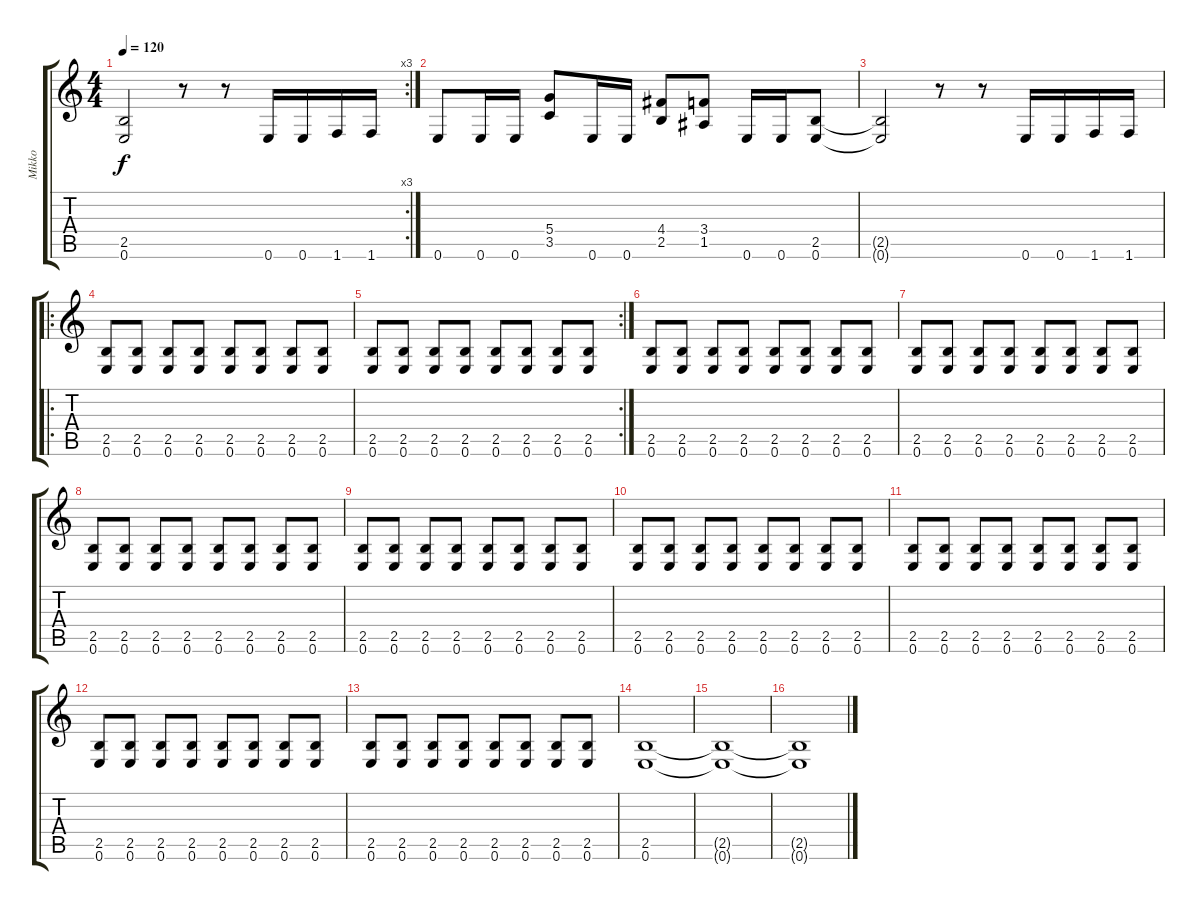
\track ("Mikko" "Mikko") {instrument distortionguitar}
\staff {score tabs}
\tuning (E4 B3 G3 D3 A2 E2) {hide}
\rc 3
\ts (4 4)
\tempo 120
\clef g2
\ks c
(2.5{t} 0.6{t}).2{dy f} r.8 r.8 0.6.16 0.6.16 1.6.16 1.6.16 |
0.6.8 0.6.16 0.6.16 (5.4 3.5).8 0.6.16 0.6.16 (4.4 2.5).8 (3.4 1.5).8 0.6.16 0.6.16 (2.5 0.6).8 |
(2.5{t} 0.6{t}).2 r.8 r.8 0.6.16 0.6.16 1.6.16 1.6.16 |
\ro
(2.5 0.6).8 (2.5 0.6).8 (2.5 0.6).8 (2.5 0.6).8 (2.5 0.6).8 (2.5 0.6).8 (2.5 0.6).8 (2.5 0.6).8 |
\rc 2
(2.5 0.6).8 (2.5 0.6).8 (2.5 0.6).8 (2.5 0.6).8 (2.5 0.6).8 (2.5 0.6).8 (2.5 0.6).8 (2.5 0.6).8 |
(2.5 0.6).8 (2.5 0.6).8 (2.5 0.6).8 (2.5 0.6).8 (2.5 0.6).8 (2.5 0.6).8 (2.5 0.6).8 (2.5 0.6).8 |
(2.5 0.6).8 (2.5 0.6).8 (2.5 0.6).8 (2.5 0.6).8 (2.5 0.6).8 (2.5 0.6).8 (2.5 0.6).8 (2.5 0.6).8 |
(2.5 0.6).8 (2.5 0.6).8 (2.5 0.6).8 (2.5 0.6).8 (2.5 0.6).8 (2.5 0.6).8 (2.5 0.6).8 (2.5 0.6).8 |
(2.5 0.6).8 (2.5 0.6).8 (2.5 0.6).8 (2.5 0.6).8 (2.5 0.6).8 (2.5 0.6).8 (2.5 0.6).8 (2.5 0.6).8 |
(2.5 0.6).8 (2.5 0.6).8 (2.5 0.6).8 (2.5 0.6).8 (2.5 0.6).8 (2.5 0.6).8 (2.5 0.6).8 (2.5 0.6).8 |
(2.5 0.6).8 (2.5 0.6).8 (2.5 0.6).8 (2.5 0.6).8 (2.5 0.6).8 (2.5 0.6).8 (2.5 0.6).8 (2.5 0.6).8 |
(2.5 0.6).8 (2.5 0.6).8 (2.5 0.6).8 (2.5 0.6).8 (2.5 0.6).8 (2.5 0.6).8 (2.5 0.6).8 (2.5 0.6).8 |
(2.5 0.6).8 (2.5 0.6).8 (2.5 0.6).8 (2.5 0.6).8 (2.5 0.6).8 (2.5 0.6).8 (2.5 0.6).8 (2.5 0.6).8 |
(2.5 0.6).1 |
(2.5{t} 0.6{t}).1 |
(2.5{t} 0.6{t}).1
